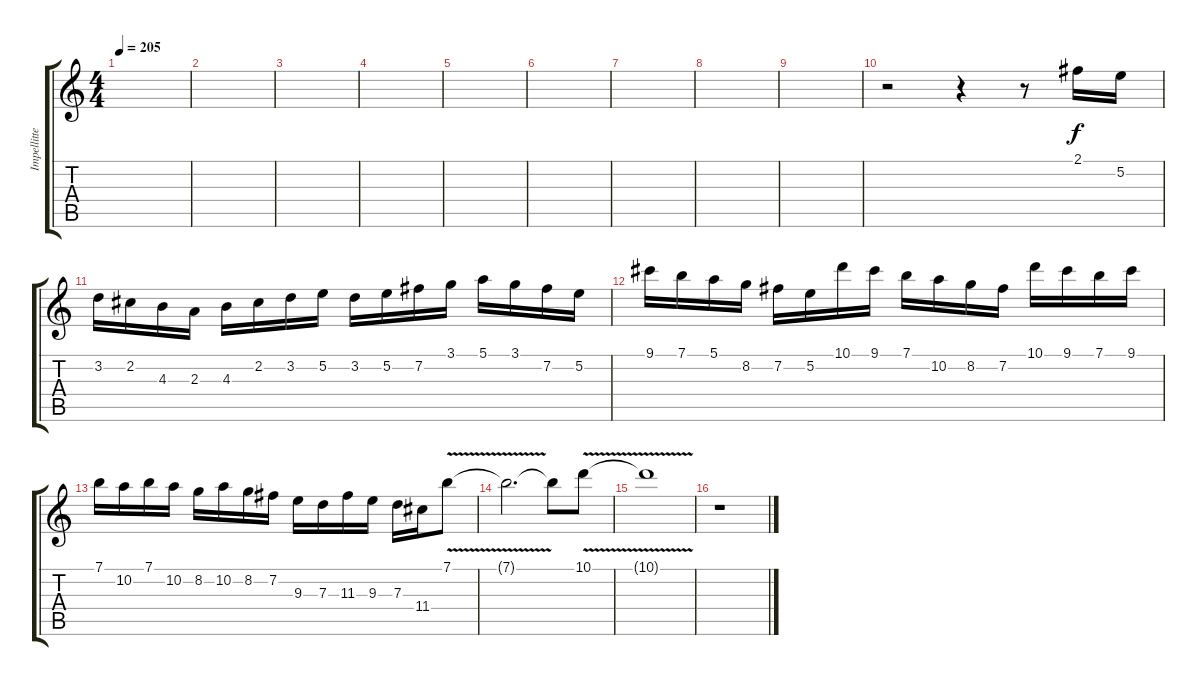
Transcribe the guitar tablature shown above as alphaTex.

\track ("Impellitteri2" "Impellitte") {instrument overdrivenguitar}
\staff {score tabs}
\tuning (E4 B3 G3 D3 A2 E2) {hide}
\ts (4 4)
\tempo 205
\clef g2
\ks c
|
|
|
|
|
|
|
|
|
r.2 r.4 r.8 2.1.16 5.2.16 |
3.2.16 2.2.16 4.3.16 2.3.16 4.3.16 2.2.16 3.2.16 5.2.16 3.2.16 5.2.16 7.2.16 3.1.16 5.1.16 3.1.16 7.2.16 5.2.16 |
9.1.16 7.1.16 5.1.16 8.2.16 7.2.16 5.2.16 10.1.16 9.1.16 7.1.16 10.2.16 8.2.16 7.2.16 10.1.16 9.1.16 7.1.16 9.1.16 |
7.1.16 10.2.16 7.1.16 10.2.16 8.2.16 10.2.16 8.2.16 7.2.16 9.3.16 7.3.16 11.3.16 9.3.16 7.3.16 11.4.16 7.1{v}.8 |
7.1{t}.2{d} 7.1{t}.8 10.1{v}.8 |
10.1{t}.1 |
r.1
